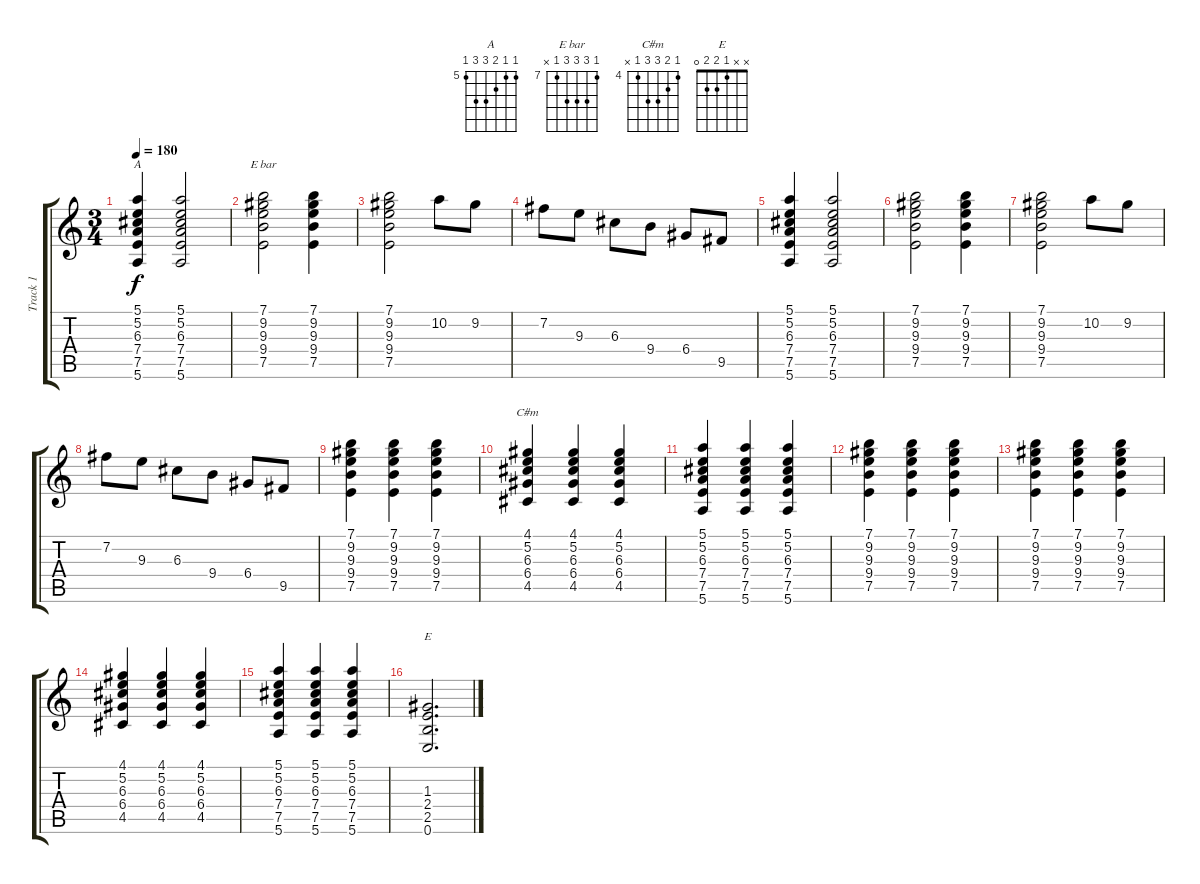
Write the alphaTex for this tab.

\track ("Track 1" "Track 1") {instrument acousticguitarsteel}
\staff {score tabs}
\tuning (E4 B3 G3 D3 A2 E2) {hide}
\chord ("A" 5 5 6 7 7 5) {firstfret 5}
\chord ("E bar" 7 9 9 9 7 x) {firstfret 7}
\chord ("C#m" 4 5 6 6 4 x) {firstfret 4}
\chord ("E" x x 1 2 2 0)
\ts (3 4)
\tempo 180
\clef g2
\ks c
(5.1 5.2 6.3 7.4 7.5 5.6).4{ch "A" dy f} (5.1 5.2 6.3 7.4 7.5 5.6).2 |
(7.1 9.2 9.3 9.4 7.5).2{ch "E bar"} (7.1 9.2 9.3 9.4 7.5).4 |
(7.1 9.2 9.3 9.4 7.5).2 10.2.8 9.2.8 |
7.2.8 9.3.8 6.3.8 9.4.8 6.4.8 9.5.8 |
(5.1 5.2 6.3 7.4 7.5 5.6).4 (5.1 5.2 6.3 7.4 7.5 5.6).2 |
(7.1 9.2 9.3 9.4 7.5).2 (7.1 9.2 9.3 9.4 7.5).4 |
(7.1 9.2 9.3 9.4 7.5).2 10.2.8 9.2.8 |
7.2.8 9.3.8 6.3.8 9.4.8 6.4.8 9.5.8 |
(7.1 9.2 9.3 9.4 7.5).4 (7.1 9.2 9.3 9.4 7.5).4 (7.1 9.2 9.3 9.4 7.5).4 |
(4.1 5.2 6.3 6.4 4.5).4{ch "C#m"} (4.1 5.2 6.3 6.4 4.5).4 (4.1 5.2 6.3 6.4 4.5).4 |
(5.1 5.2 6.3 7.4 7.5 5.6).4 (5.1 5.2 6.3 7.4 7.5 5.6).4 (5.1 5.2 6.3 7.4 7.5 5.6).4 |
(7.1 9.2 9.3 9.4 7.5).4 (7.1 9.2 9.3 9.4 7.5).4 (7.1 9.2 9.3 9.4 7.5).4 |
(7.1 9.2 9.3 9.4 7.5).4 (7.1 9.2 9.3 9.4 7.5).4 (7.1 9.2 9.3 9.4 7.5).4 |
(4.1 5.2 6.3 6.4 4.5).4 (4.1 5.2 6.3 6.4 4.5).4 (4.1 5.2 6.3 6.4 4.5).4 |
(5.1 5.2 6.3 7.4 7.5 5.6).4 (5.1 5.2 6.3 7.4 7.5 5.6).4 (5.1 5.2 6.3 7.4 7.5 5.6).4 |
(1.3 2.4 2.5 0.6).2{d ch "E"}
